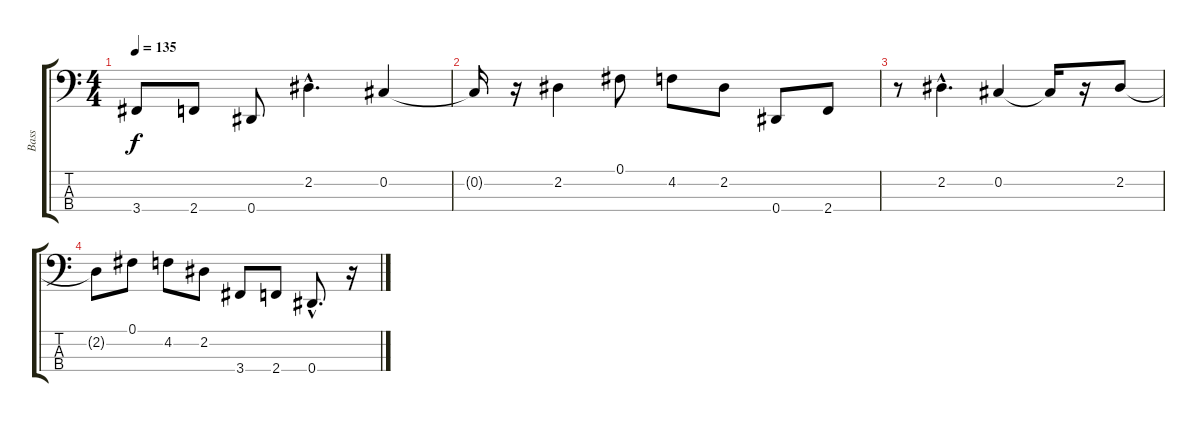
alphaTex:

\track ("Bass" "Bass") {instrument electricbasspick}
\staff {score tabs}
\tuning (Gb2 Db2 Ab1 Eb1) {hide}
\ts (4 4)
\tempo 135
\clef f4
\ks c
3.4.8{dy f} 2.4.8 0.4.8 2.2{hac}.4{d} 0.2.4 |
0.2{t}.16 r.16 2.2.4 0.1.8 4.2.8 2.2.8 0.4.8 2.4.8 |
r.8 2.2{hac}.4{d} 0.2.4 0.2{t}.16 r.16 2.2.8 |
2.2{t}.8 0.1.8 4.2.8 2.2.8 3.4.8 2.4.8 0.4{hac}.8{d} r.16
